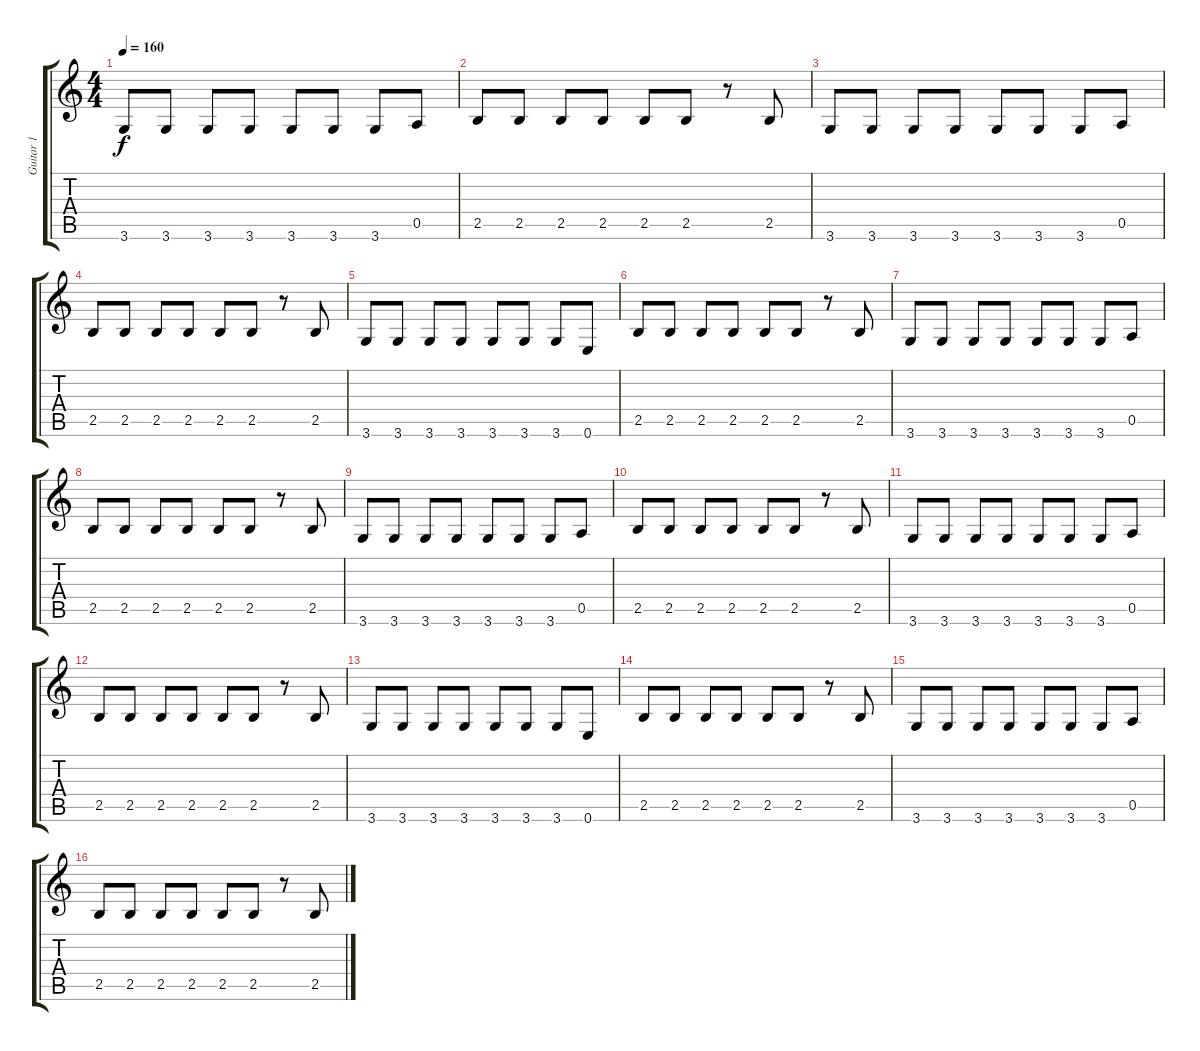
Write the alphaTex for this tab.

\track ("Guitar 1" "Guitar 1") {instrument overdrivenguitar}
\staff {score tabs}
\tuning (E4 B3 G3 D3 A2 E2) {hide}
\ts (4 4)
\tempo 160
\clef g2
\ks c
3.6.8{dy f} 3.6.8 3.6.8 3.6.8 3.6.8 3.6.8 3.6.8 0.5.8 |
2.5.8 2.5.8 2.5.8 2.5.8 2.5.8 2.5.8 r.8 2.5.8 |
3.6.8 3.6.8 3.6.8 3.6.8 3.6.8 3.6.8 3.6.8 0.5.8 |
2.5.8 2.5.8 2.5.8 2.5.8 2.5.8 2.5.8 r.8 2.5.8 |
3.6.8 3.6.8 3.6.8 3.6.8 3.6.8 3.6.8 3.6.8 0.6.8 |
2.5.8 2.5.8 2.5.8 2.5.8 2.5.8 2.5.8 r.8 2.5.8 |
3.6.8 3.6.8 3.6.8 3.6.8 3.6.8 3.6.8 3.6.8 0.5.8 |
2.5.8 2.5.8 2.5.8 2.5.8 2.5.8 2.5.8 r.8 2.5.8 |
3.6.8 3.6.8 3.6.8 3.6.8 3.6.8 3.6.8 3.6.8 0.5.8 |
2.5.8 2.5.8 2.5.8 2.5.8 2.5.8 2.5.8 r.8 2.5.8 |
3.6.8 3.6.8 3.6.8 3.6.8 3.6.8 3.6.8 3.6.8 0.5.8 |
2.5.8 2.5.8 2.5.8 2.5.8 2.5.8 2.5.8 r.8 2.5.8 |
3.6.8 3.6.8 3.6.8 3.6.8 3.6.8 3.6.8 3.6.8 0.6.8 |
2.5.8 2.5.8 2.5.8 2.5.8 2.5.8 2.5.8 r.8 2.5.8 |
3.6.8 3.6.8 3.6.8 3.6.8 3.6.8 3.6.8 3.6.8 0.5.8 |
2.5.8 2.5.8 2.5.8 2.5.8 2.5.8 2.5.8 r.8 2.5.8
